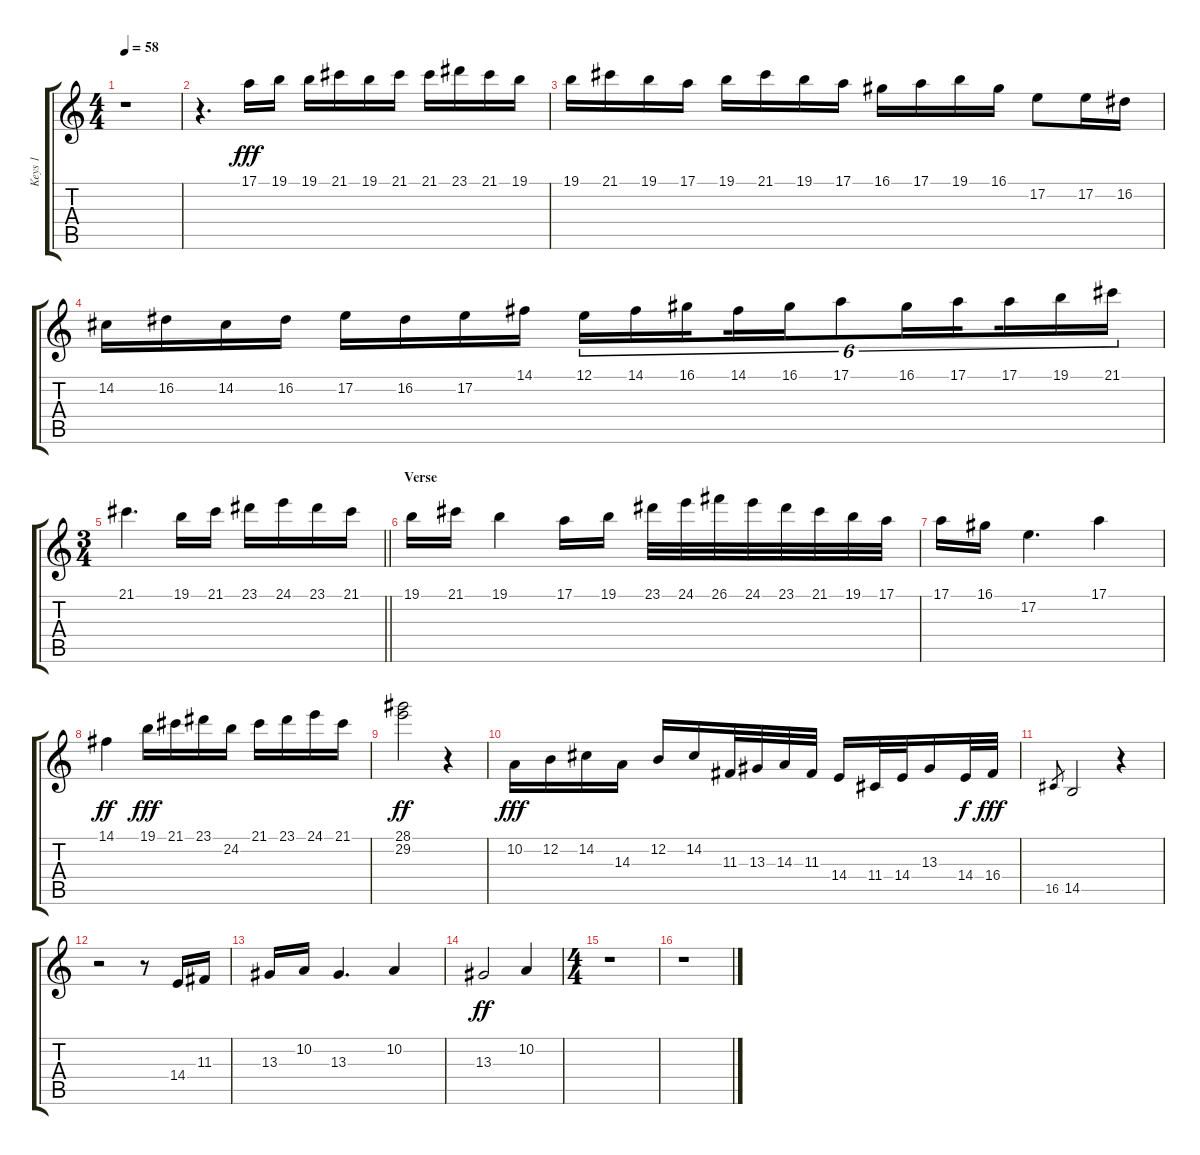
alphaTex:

\track ("Keys 1" "Keys 1") {instrument rockorgan}
\staff {score tabs}
\tuning (E4 B3 G3 D3 A2 E2) {hide}
\ts (4 4)
\tempo 58
\clef g2
\ks c
r.1{dy f} |
r.4{d} 17.1.16{dy fff volume 14 balance 8} 19.1.16 19.1.16 21.1.16 19.1.16 21.1.16 21.1.16 23.1.16 21.1.16 19.1.16 |
19.1.16 21.1.16 19.1.16 17.1.16 19.1.16 21.1.16 19.1.16 17.1.16 16.1.16 17.1.16 19.1.16 16.1.16 17.2.8 17.2.16 16.2.16 |
14.2.16 16.2.16 14.2.16 16.2.16 17.2.16 16.2.16 17.2.16 14.1.16 12.1.16{tu (6 4)} 14.1.16{tu (6 4)} 16.1.16{tu (6 4) beam splitsecondary} 14.1.16{tu (6 4)} 16.1.16{tu (6 4)} 17.1.8{tu (6 4)} 16.1.16{tu (6 4)} 17.1.16{tu (6 4) beam splitsecondary} 17.1.16{tu (6 4)} 19.1.16{tu (6 4)} 21.1.16{tu (6 4)} |
\ts (3 4)
\barLineRight lightlight
21.1.4{d} 19.1.16 21.1.16 23.1.16 24.1.16 23.1.16 21.1.16 |
\section ("" "Verse")
19.1.16 21.1.16 19.1.4 17.1.16 19.1.16 23.1.32 24.1.32 26.1.32 24.1.32 23.1.32 21.1.32 19.1.32 17.1.32 |
17.1.16 16.1.16 17.2.4{d} 17.1.4 |
14.1.4{dy ff} 19.1.16{dy fff} 21.1.16 23.1.16 24.2.16 21.1.16 23.1.16 24.1.16 21.1.16 |
(28.1 29.2).2{dy ff} r.4 |
10.2.16{dy fff} 12.2.16 14.2.16 14.3.16 12.2.16 14.2.16 11.3.32 13.3.32 14.3.32 11.3.32 14.4.16 11.4.32 14.4.32 13.3.16 14.4.32{dy f} 16.4.32{dy fff} |
16.5.8{gr} 14.5.2 r.4 |
r.2 r.8 14.4.16 11.3.16 |
13.3.16 10.2.16 13.3.4{d} 10.2.4 |
13.3.2{dy ff} 10.2.4 |
\ts (4 4)
r.1 |
r.1
